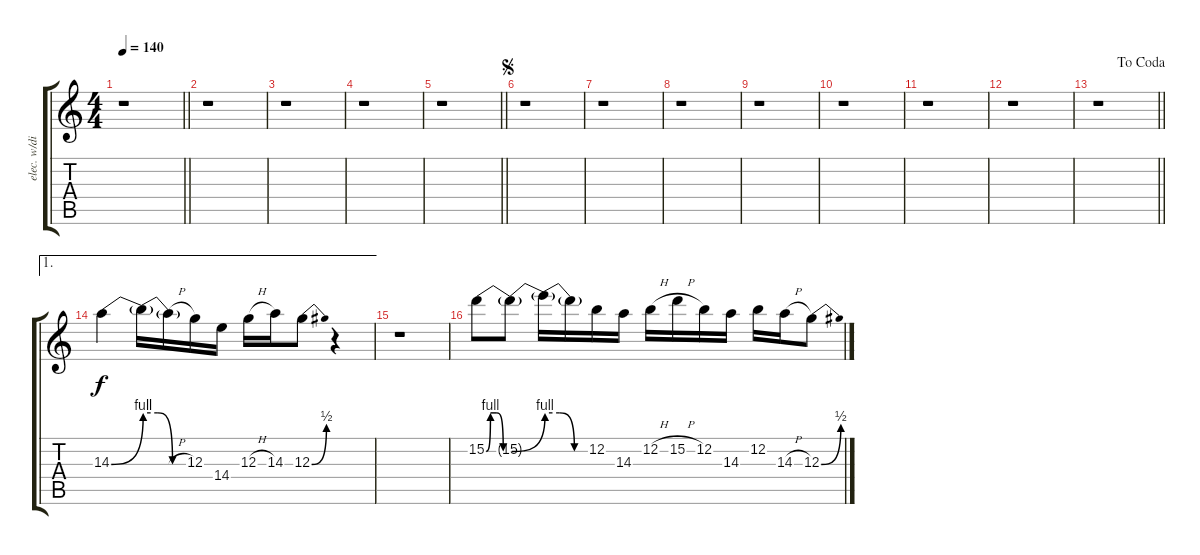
\track ("elec. w/dist." "elec. w/di") {instrument distortionguitar}
\staff {score tabs}
\tuning (E4 B3 G3 D3 A2 E2) {hide}
\ts (4 4)
\tempo 140
\clef g2
\barLineRight lightlight
\ks c
r.1{dy f} |
r.1 |
r.1 |
r.1 |
\barLineRight lightlight
r.1 |
\jump segno
r.1 |
r.1 |
r.1 |
r.1 |
r.1 |
r.1 |
r.1 |
\jump dacoda
\barLineRight lightlight
r.1 |
\ae 1
14.3{be (bend 0 0 60 4)}.4 14.3{be (custom 0 4 20 4 40 0 60 0) t}.16 14.3{h t}.16 12.3.16 14.4.16 12.3{h}.16 14.3.16 12.3{be (bend 0 0 60 2)}.8 r.4 |
r.1 |
15.2{be (custom 0 0 10 4 25 4 40 0 60 0)}.8 15.2{be (bend 0 0 60 4) t}.8 15.2{be (custom 0 4 20 4 40 0 60 0) t}.16 15.2{t}.16 12.2.16 14.3.16 12.2{h}.16 15.2{h}.16 12.2.16 14.3.16 12.2.16 14.3{h}.16 12.3{be (bend 0 0 60 2)}.8
